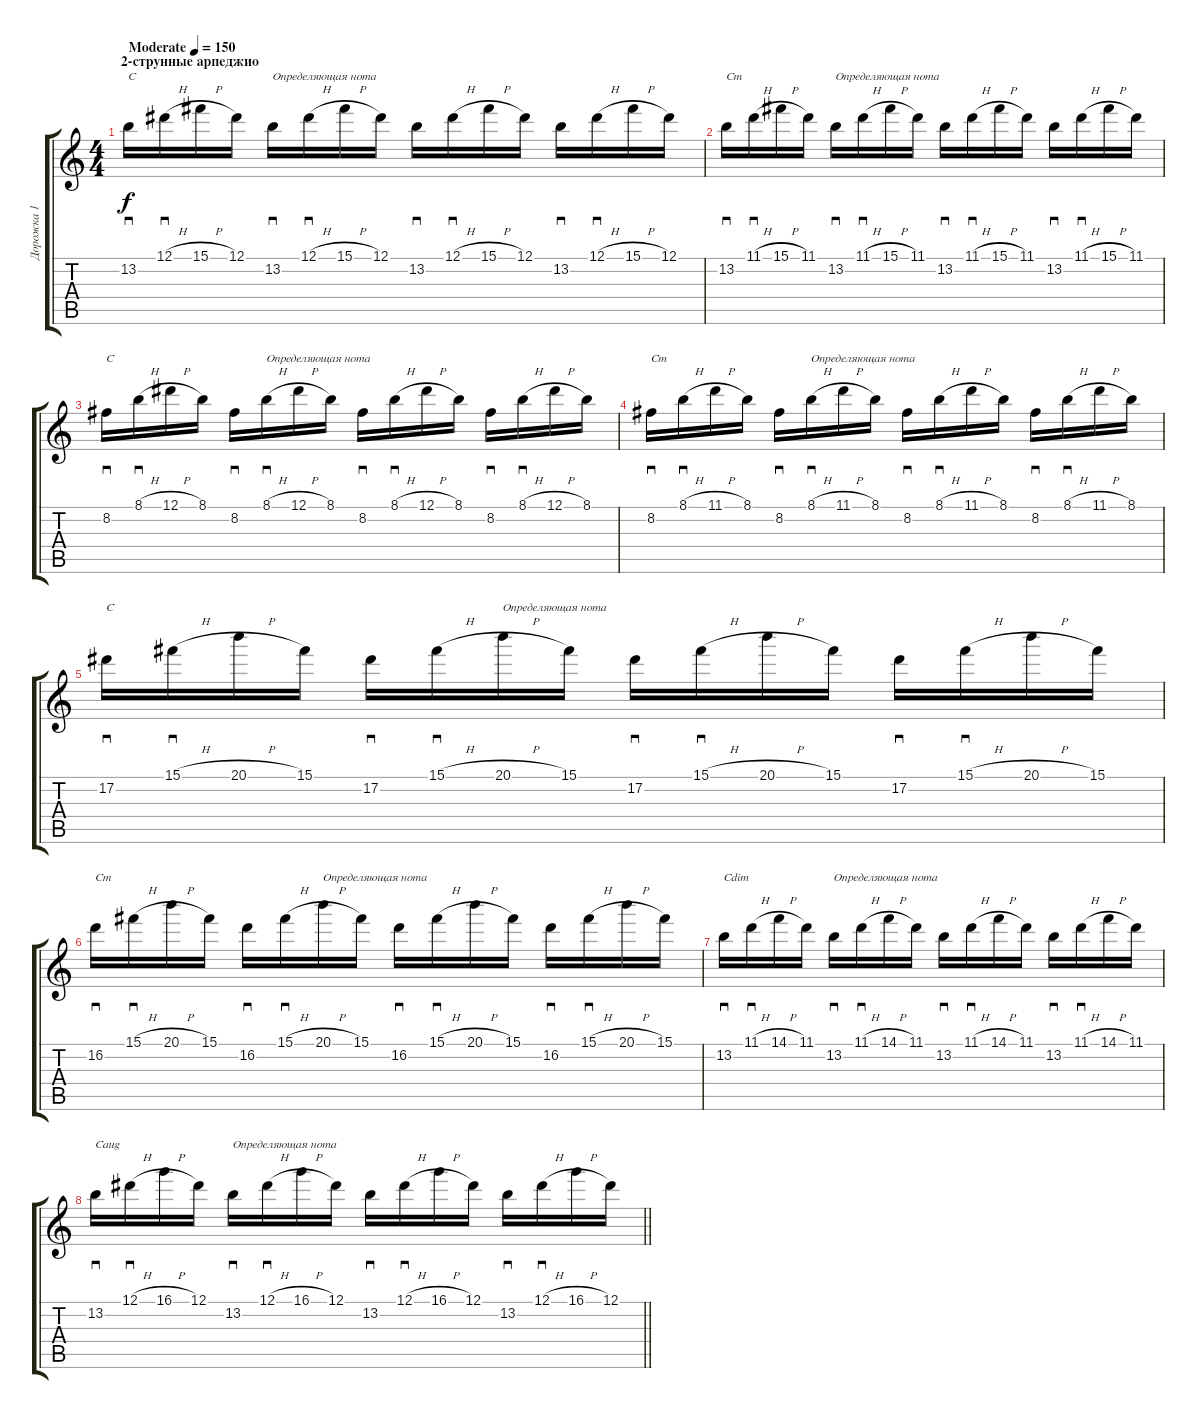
\track ("Дорожка 1" "Дорожка 1") {instrument distortionguitar}
\staff {score tabs}
\tuning (Eb4 Bb3 Gb3 Db3 Ab2 Eb2) {hide}
\ts (4 4)
\section ("" "2-струнные арпеджио")
\tempo (150 "Moderate")
\clef g2
\ks c
13.2.16{sd txt "C" dy f instrument distortionguitar} 12.1{h}.16{sd} 15.1{h}.16 12.1.16 13.2.16{sd txt "Определяющая нота"} 12.1{h}.16{sd} 15.1{h}.16 12.1.16 13.2.16{sd} 12.1{h}.16{sd} 15.1{h}.16 12.1.16 13.2.16{sd} 12.1{h}.16{sd} 15.1{h}.16 12.1.16 |
13.2.16{sd txt "Cm"} 11.1{h}.16{sd} 15.1{h}.16 11.1.16 13.2.16{sd txt "Определяющая нота"} 11.1{h}.16{sd} 15.1{h}.16 11.1.16 13.2.16{sd} 11.1{h}.16{sd} 15.1{h}.16 11.1.16 13.2.16{sd} 11.1{h}.16{sd} 15.1{h}.16 11.1.16 |
8.2.16{sd txt "C"} 8.1{h}.16{sd} 12.1{h}.16 8.1.16 8.2.16{sd} 8.1{h}.16{sd txt "Определяющая нота"} 12.1{h}.16 8.1.16 8.2.16{sd} 8.1{h}.16{sd} 12.1{h}.16 8.1.16 8.2.16{sd} 8.1{h}.16{sd} 12.1{h}.16 8.1.16 |
8.2.16{sd txt "Cm"} 8.1{h}.16{sd} 11.1{h}.16 8.1.16 8.2.16{sd} 8.1{h}.16{sd txt "Определяющая нота"} 11.1{h}.16 8.1.16 8.2.16{sd} 8.1{h}.16{sd} 11.1{h}.16 8.1.16 8.2.16{sd} 8.1{h}.16{sd} 11.1{h}.16 8.1.16 |
17.2.16{sd txt "C"} 15.1{h}.16{sd} 20.1{h}.16 15.1.16 17.2.16{sd} 15.1{h}.16{sd} 20.1{h}.16{txt "Определяющая нота"} 15.1.16 17.2.16{sd} 15.1{h}.16{sd} 20.1{h}.16 15.1.16 17.2.16{sd} 15.1{h}.16{sd} 20.1{h}.16 15.1.16 |
16.2.16{sd txt "Cm"} 15.1{h}.16{sd} 20.1{h}.16 15.1.16 16.2.16{sd} 15.1{h}.16{sd} 20.1{h}.16{txt "Определяющая нота"} 15.1.16 16.2.16{sd} 15.1{h}.16{sd} 20.1{h}.16 15.1.16 16.2.16{sd} 15.1{h}.16{sd} 20.1{h}.16 15.1.16 |
13.2.16{sd txt "Cdim"} 11.1{h}.16{sd} 14.1{h}.16 11.1.16 13.2.16{sd txt "Определяющая нота"} 11.1{h}.16{sd} 14.1{h}.16 11.1.16 13.2.16{sd} 11.1{h}.16{sd} 14.1{h}.16 11.1.16 13.2.16{sd} 11.1{h}.16{sd} 14.1{h}.16 11.1.16 |
\barLineRight lightlight
13.2.16{sd txt "Caug"} 12.1{h}.16{sd} 16.1{h}.16 12.1.16 13.2.16{sd txt "Определяющая нота"} 12.1{h}.16{sd} 16.1{h}.16 12.1.16 13.2.16{sd} 12.1{h}.16{sd} 16.1{h}.16 12.1.16 13.2.16{sd} 12.1{h}.16{sd} 16.1{h}.16 12.1.16
